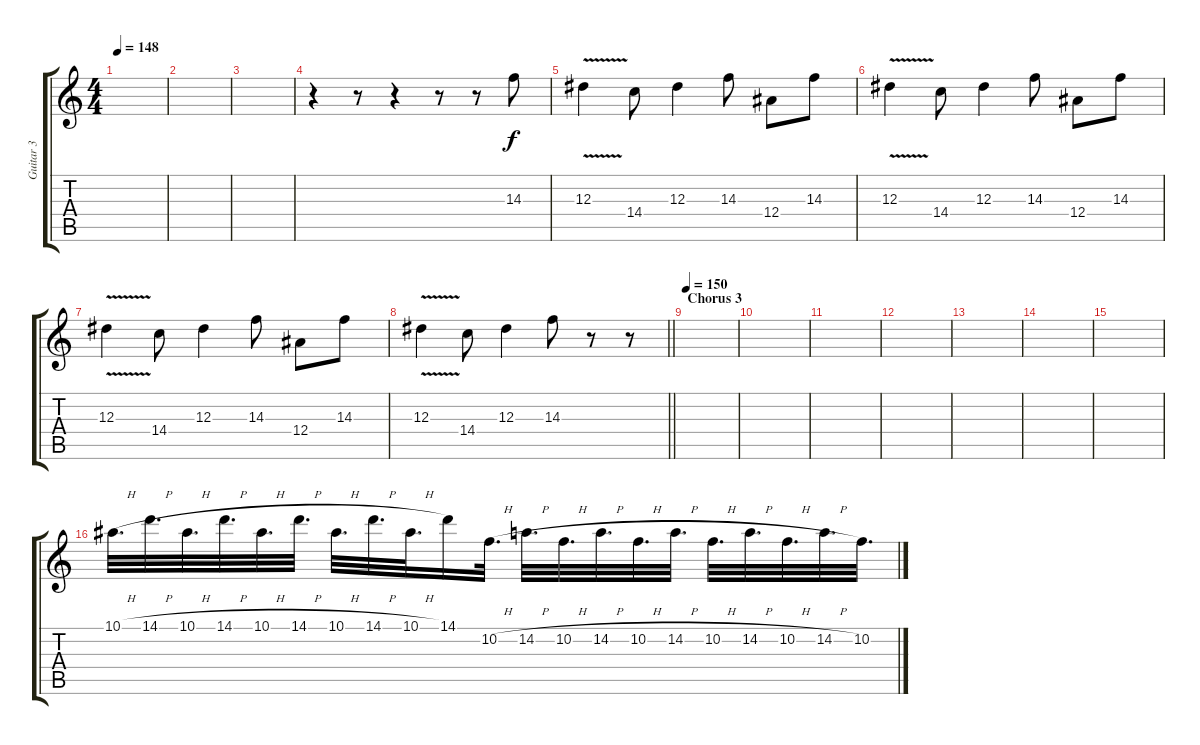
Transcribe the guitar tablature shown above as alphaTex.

\track ("Guitar 3" "Guitar 3") {instrument distortionguitar}
\staff {score tabs}
\tuning (C4 G3 Eb3 Bb2 F2 C2) {hide}
\ts (4 4)
\tempo 148
\clef g2
\ks c
|
|
|
r.4 r.8 r.4 r.8 r.8 14.3.8 |
12.3{v}.4 14.4.8 12.3.4 14.3.8 12.4.8 14.3.8 |
12.3{v}.4 14.4.8 12.3.4 14.3.8 12.4.8 14.3.8 |
12.3{v}.4 14.4.8 12.3.4 14.3.8 12.4.8 14.3.8 |
\barLineRight lightlight
12.3{v}.4 14.4.8 12.3.4 14.3.8 r.8 r.8 |
\section ("" "Chorus 3")
\tempo 150
|
|
|
|
|
|
|
10.1{h}.32{d} 14.1{h}.32{d} 10.1{h}.32{d} 14.1{h}.32{d} 10.1{h}.32{d} 14.1{h}.32{d} 10.1{h}.32{d} 14.1{h}.32{d} 10.1{h}.32{d} 14.1.16 10.2{h}.32{d} 14.2{h}.32{d} 10.2{h}.32{d} 14.2{h}.32{d} 10.2{h}.32{d} 14.2{h}.32{d} 10.2{h}.32{d} 14.2{h}.32{d} 10.2{h}.32{d} 14.2{h}.32{d} 10.2.32{d}
